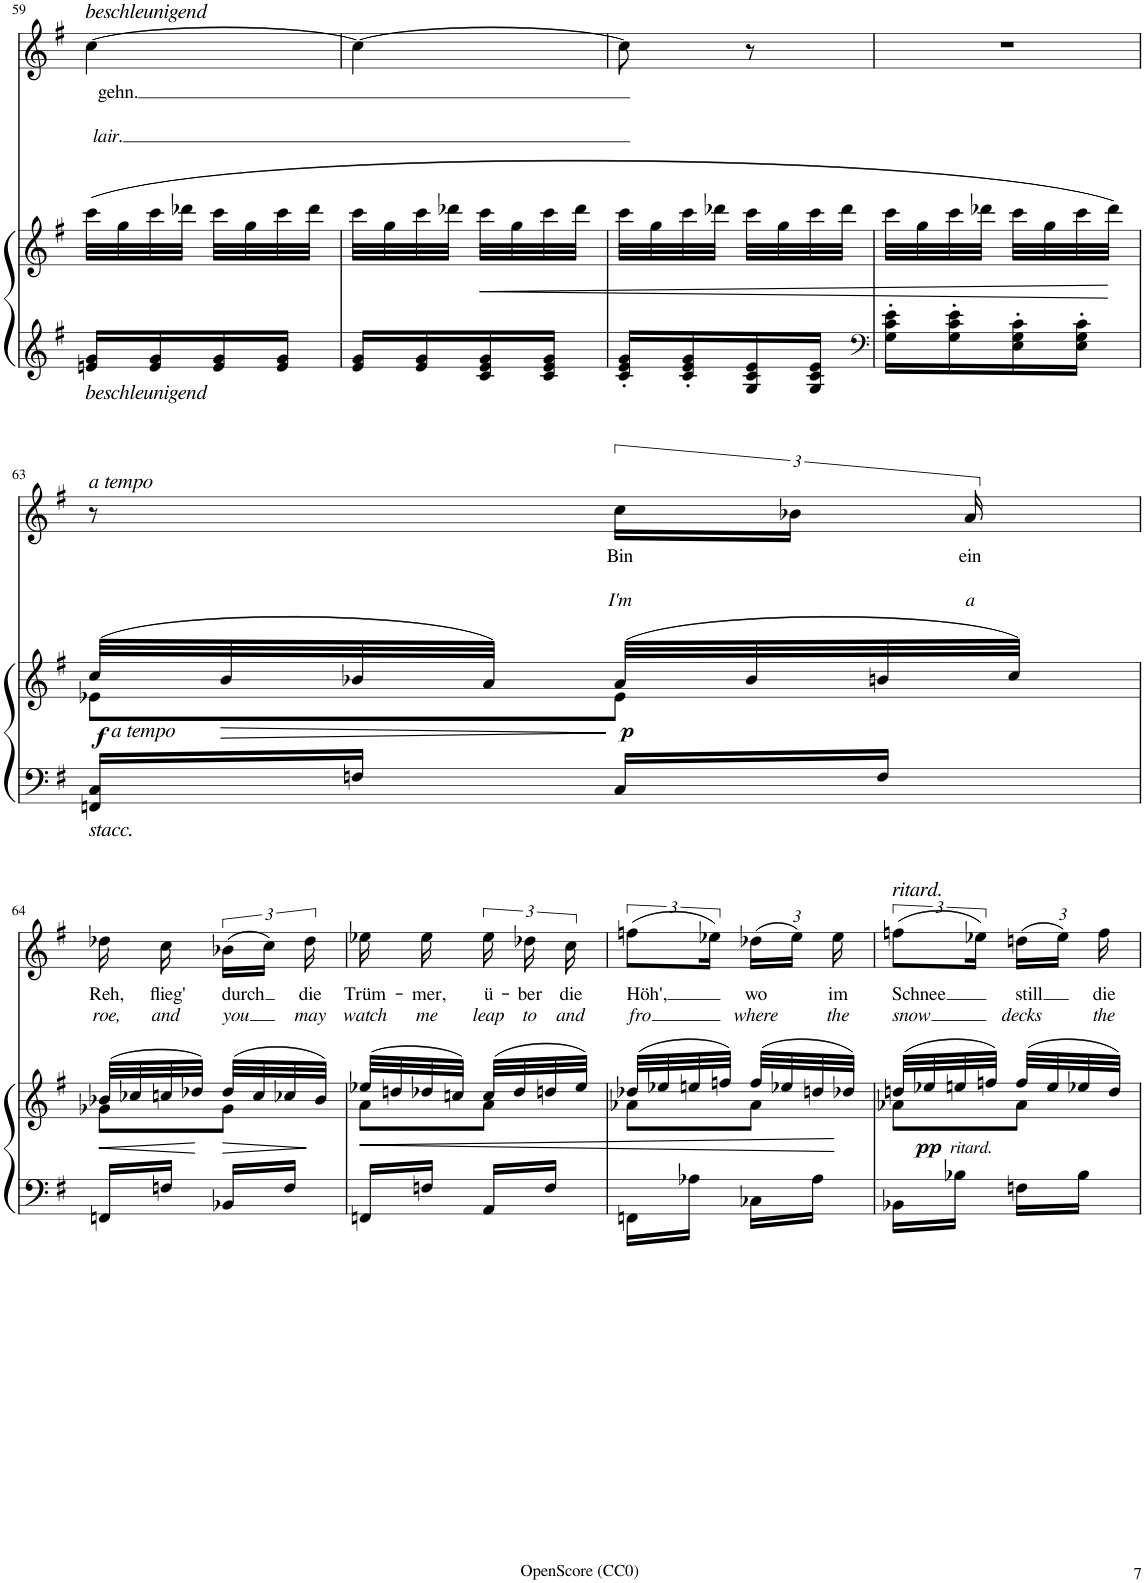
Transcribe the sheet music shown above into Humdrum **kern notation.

**kern	**kern	**dynam	**kern	**text	**text
*part2	*part2	*part2	*part1	*part1	*part1
*staff3	*staff2	*staff2/3	*staff1	*staff1	*staff1
*I"Piano	*	*	*I"Voice	*	*
*I'Pno	*	*	*	*	*
!!LO:PB:g=z
*clefG2	*clefG2	*	*clefG2	*	*
*k[f#]	*k[f#]	*	*k[f#]	*	*
*M4/16	*M4/16	*	*M4/16	*	*
=59	=59	=59	=59	=59	=59
!	!	!	!LO:TX:a:i:t=beschleunigend	!	!
!LO:TX:b:i:t=beschleunigend	!	!	!	!	!
!	!	!	!	!LO:LY:b	!LO:LY:b
16en/ 16g/LL	(32ccc\LLL	.	[4cc\	gehn.	lair.
.	32gg\	.	.	.	.
16e/ 16g/	32ccc\	.	.	.	.
.	32ddd-X\JJJ	.	.	.	.
16e/ 16g/	32ccc\LLL	.	.	.	.
.	32gg\	.	.	.	.
16e/ 16g/JJ	32ccc\	.	.	.	.
.	32ddd-\JJJ	.	.	.	.
=60	=60	=60	=60	=60	=60
16e/ 16g/LL	32ccc\LLL	.	4cc\_	.	.
.	32gg\	.	.	.	.
16e/ 16g/	32ccc\	.	.	.	.
.	32ddd-X\JJJ	.	.	.	.
!	!	!LO:HP:b	!	!	!
16c/ 16e/ 16g/	32ccc\LLL	<	.	.	.
.	32gg\	.	.	.	.
16c/ 16e/ 16g/JJ	32ccc\	.	.	.	.
.	32ddd-\JJJ	.	.	.	.
=61	=61	=61	=61	=61	=61
16c/' 16e/' 16g/'LL	32ccc\LLL	.	8cc\]	.	.
.	32gg\	.	.	.	.
16c/' 16e/' 16g/'	32ccc\	.	.	.	.
.	32ddd-X\JJJ	.	.	.	.
16G/ 16c/ 16e/	32ccc\LLL	.	8r	.	.
.	32gg\	.	.	.	.
16G/ 16c/ 16e/JJ	32ccc\	.	.	.	.
.	32ddd-\JJJ	.	.	.	.
=62	=62	=62	=62	=62	=62
*clefF4	*	*	*	*	*
16G\' 16c\' 16e\'LL	32ccc\LLL	.	4r	.	.
.	32gg\	.	.	.	.
16G\' 16c\' 16e\'	32ccc\	.	.	.	.
.	32ddd-X\JJJ	.	.	.	.
16E\' 16G\' 16c\'	32ccc\LLL	.	.	.	.
.	32gg\	.	.	.	.
16E\' 16G\' 16c\'JJ	32ccc\	.	.	.	.
.	32ddd-\JJJ)	[	.	.	.
!!LO:LB:g=z
=63	=63	=63	=63	=63	=63
*	*^	*	*	*	*
!	!	!	!	!LO:TX:a:i:t=a tempo	!	!
!	!LO:TX:b:i:t=a tempo	!	!	!	!	!
!LO:TX:b:i:t=stacc.	!	!	!	!	!	!
!	!	!	!LO:DY:b	!	!	!
16FFn/' 16C/'LL	(32cc/LLL	8e-X\L	f	8r	.	.
!	!	!	!LO:HP:b	!	!	!
.	32b/	.	>	.	.	.
16Fn'/JJ	32b-X/	.	.	.	.	.
.	32a/JJJ)	.	.	.	.	.
!	!	!	!LO:DY:n=1:b	!	!LO:LY:b	!LO:LY:b
16C'/LL	(32a/LLL	8e-\J	] p	24cc\LL	Bin	I'm
.	32b-/	.	.	.	.	.
.	.	.	.	24b-X\JJ	.	.
16F'/JJ	32bn/	.	.	.	.	.
!	!	!	!	!	!LO:LY:b	!LO:LY:b
.	.	.	.	24a/	ein	a
.	32cc/JJJ)	.	.	.	.	.
!!LO:LB:g=z
=64	=64	=64	=64	=64	=64	=64
!	!	!	!LO:HP:b	!	!LO:LY:b	!LO:LY:b
16FFn'/LL	(32b-X/LLL	8g-X\L	<	16dd-X\	Reh,	roe,
.	32cc-X/	.	.	.	.	.
!	!	!	!	!	!LO:LY:b	!LO:LY:b
16Fn'/JJ	32ccn/	.	.	16cc\	flieg'	and
.	32dd-X/JJJ)	.	[	.	.	.
!	!	!	!LO:HP:b	!	!LO:LY:b	!LO:LY:b
16BB-X'/LL	(32dd-/LLL	8g-\J	>	(24b-X\LL	durch	you
.	32cc/	.	.	.	.	.
.	.	.	.	24cc\JJ)	.	.
16F'/JJ	32cc-X/	.	.	.	.	.
!	!	!	!	!	!LO:LY:b	!LO:LY:b
.	.	.	.	24dd-\	die	may
.	32b-/JJJ)	.	]	.	.	.
=65	=65	=65	=65	=65	=65	=65
!	!	!	!LO:HP:b	!	!LO:LY:b	!LO:LY:b
16FFn'/LL	(32ee-X/LLL	8a\L	<	16ee-X\	Trüm-	watch
.	32ddn/	.	.	.	.	.
!	!	!	!	!	!LO:LY:b	!LO:LY:b
16Fn'/JJ	32dd-X/	.	.	16ee-\	-mer,	me
.	32ccn/JJJ)	.	.	.	.	.
!	!	!	!	!	!LO:LY:b	!LO:LY:b
16AA'/LL	(32cc/LLL	8a\J	.	24ee-\	ü-	leap
.	32dd-/	.	.	.	.	.
!	!	!	!	!	!LO:LY:b	!LO:LY:b
.	.	.	.	24dd-X\	-ber	to
16F'/JJ	32ddn/	.	.	.	.	.
!	!	!	!	!	!LO:LY:b	!LO:LY:b
.	.	.	.	24cc\	die	and
.	32ee-/JJJ)	.	.	.	.	.
=66	=66	=66	=66	=66	=66	=66
!	!	!	!	!	!LO:LY:b	!LO:LY:b
16FFn'\LL	(32dd-X/LLL	8a-X\L	.	(12ffn\L	Höh',	fro
.	32ee-X/	.	.	.	.	.
16A-X'\JJ	32een/	.	.	.	.	.
.	.	.	.	24ee-X\Jk)	.	.
.	32ffn/JJJ)	.	.	.	.	.
*	*	*	*	*Xbrackettup	*	*
!	!	!	!	!	!LO:LY:b	!LO:LY:b
16C-X'\LL	(32ff/LLL	8a-\J	.	(24dd-X\LL	wo	where
.	32ee-X/	.	.	.	.	.
.	.	.	.	24ee-\JJ)	.	.
16A-'\JJ	32ddn/	.	.	.	.	.
!	!	!	!	!	!LO:LY:b	!LO:LY:b
.	.	.	.	24ee-\	im	the
.	32dd-X/JJJ)	.	[	.	.	.
=67	=67	=67	=67	=67	=67	=67
*	*	*	*	*brackettup	*	*
!	!	!	!	!LO:TX:a:i:t=ritard.	!	!
!	!	!	!LO:DY:b	!	!LO:LY:b	!LO:LY:b
!	!	!	!LO:DY:n=1:b	!	!	!
16BB-X'\LL	(32ddn/LLL	8a-X\L	pp other-dynamics	(12ffn\L	Schnee	snow
.	32ee-X/	.	.	.	.	.
16B-X'\JJ	32een/	.	.	.	.	.
.	.	.	.	24ee-X\Jk)	.	.
.	32ffn/JJJ)	.	.	.	.	.
*	*	*	*	*Xbrackettup	*	*
!	!	!	!	!	!LO:LY:b	!LO:LY:b
16Fn'\LL	(32ff/LLL	8a-\J	.	(24ddn\LL	still	decks
.	32ee/	.	.	.	.	.
.	.	.	.	24ee-\JJ)	.	.
16B-'\JJ	32ee-X/	.	.	.	.	.
!	!	!	!	!	!LO:LY:b	!LO:LY:b
.	.	.	.	24ff\	die	the
.	32dd/JJJ)	.	.	.	.	.
*	*v	*v	*	*	*	*
=	=	=	=	=	=
*-	*-	*-	*-	*-	*-
